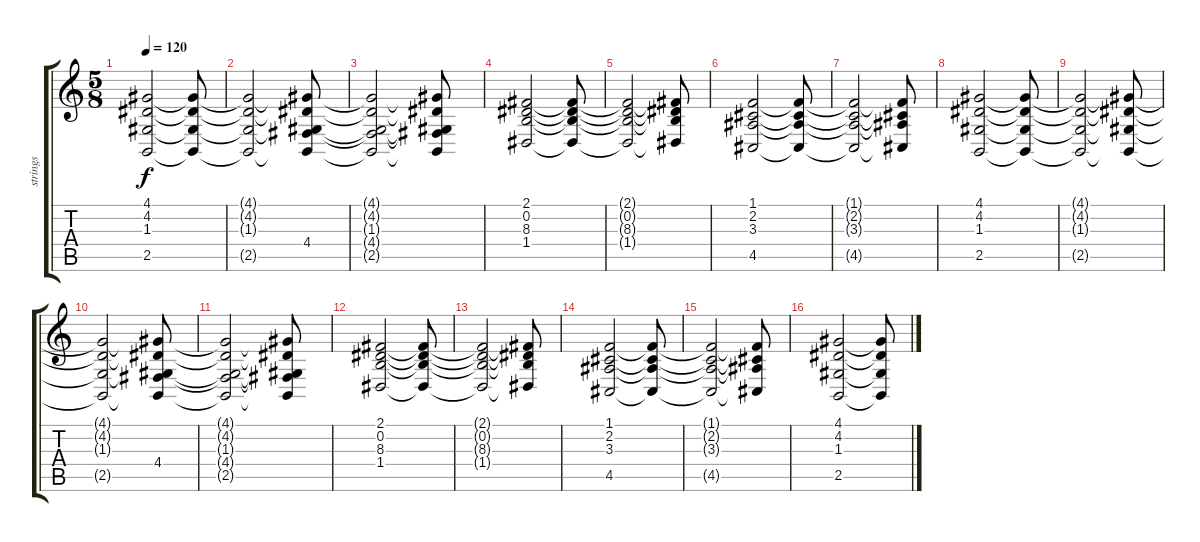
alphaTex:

\track ("strings" "strings") {instrument stringensemble1}
\staff {score tabs}
\tuning (E4 B3 G3 D3 A2 E2) {hide}
\ts (5 8)
\tempo 120
\clef g2
\ks c
(4.1{t} 4.2{t} 1.3{t} 2.5{t}).2{dy f} (4.1{t} 4.2{t} 1.3{t} 2.5{t}).8 |
(4.1{t} 4.2{t} 1.3{t} 2.5{t}).2 (4.1{t} 4.2{t} 1.3{t} 4.4 2.5{t}).8 |
(4.1{t} 4.2{t} 1.3{t} 4.4{t} 2.5{t}).2 (4.1{t} 4.2{t} 1.3{t} 4.4{t} 2.5{t}).8 |
(2.1 0.2 8.3 1.4).2 (2.1{t} 0.2{t} 8.3{t} 1.4{t}).8 |
(2.1{t} 0.2{t} 8.3{t} 1.4{t}).2 (2.1{t} 0.2{t} 8.3{t} 1.4{t}).8 |
(1.1 2.2 3.3 4.5).2 (1.1{t} 2.2{t} 3.3{t} 4.5{t}).8 |
(1.1{t} 2.2{t} 3.3{t} 4.5{t}).2 (1.1{t} 2.2{t} 3.3{t} 4.5{t}).8 |
(4.1 4.2 1.3 2.5).2 (4.1{t} 4.2{t} 1.3{t} 2.5{t}).8 |
(4.1{t} 4.2{t} 1.3{t} 2.5{t}).2 (4.1{t} 4.2{t} 1.3{t} 2.5{t}).8 |
(4.1{t} 4.2{t} 1.3{t} 2.5{t}).2 (4.1{t} 4.2{t} 1.3{t} 4.4 2.5{t}).8 |
(4.1{t} 4.2{t} 1.3{t} 4.4{t} 2.5{t}).2 (4.1{t} 4.2{t} 1.3{t} 4.4{t} 2.5{t}).8 |
(2.1 0.2 8.3 1.4).2 (2.1{t} 0.2{t} 8.3{t} 1.4{t}).8 |
(2.1{t} 0.2{t} 8.3{t} 1.4{t}).2 (2.1{t} 0.2{t} 8.3{t} 1.4{t}).8 |
(1.1 2.2 3.3 4.5).2 (1.1{t} 2.2{t} 3.3{t} 4.5{t}).8 |
(1.1{t} 2.2{t} 3.3{t} 4.5{t}).2 (1.1{t} 2.2{t} 3.3{t} 4.5{t}).8 |
(4.1 4.2 1.3 2.5).2 (4.1{t} 4.2{t} 1.3{t} 2.5{t}).8
